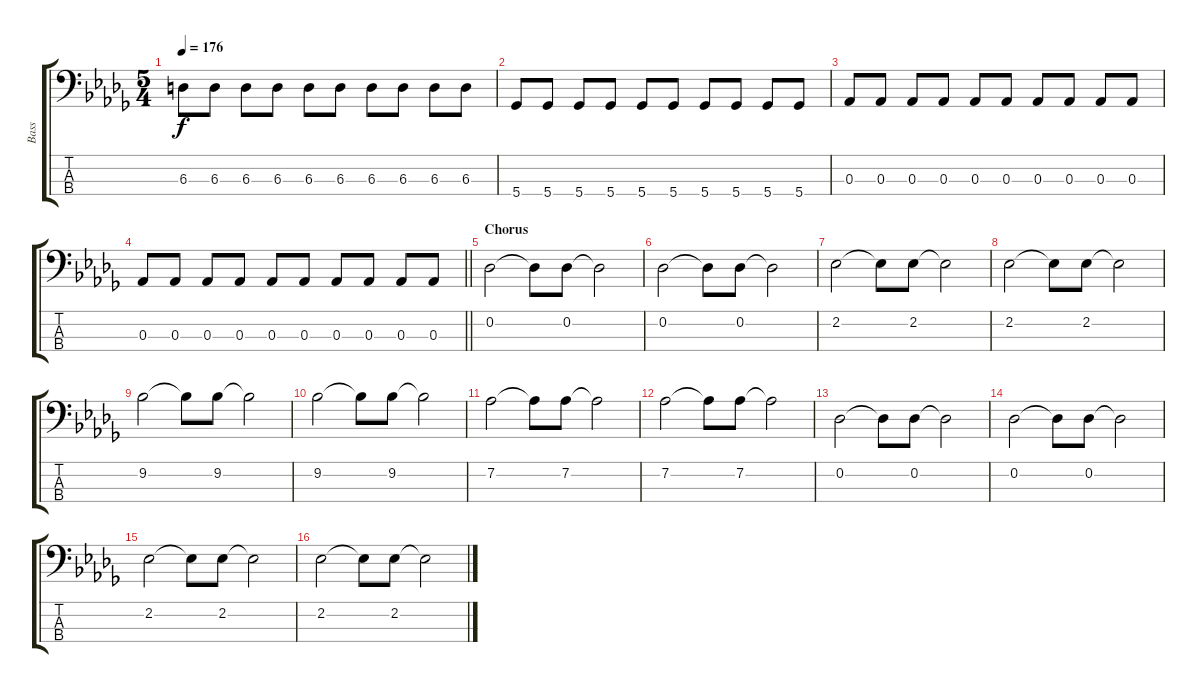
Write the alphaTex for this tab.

\track ("Bass" "Bass") {instrument electricbassfinger}
\staff {score tabs}
\tuning (Gb2 Db2 Ab1 Db1) {hide}
\ts (5 4)
\tempo 176
\clef f4
\ks db
6.3.8{dy f} 6.3.8 6.3.8 6.3.8 6.3.8 6.3.8 6.3.8 6.3.8 6.3.8 6.3.8 |
5.4.8 5.4.8 5.4.8 5.4.8 5.4.8 5.4.8 5.4.8 5.4.8 5.4.8 5.4.8 |
0.3.8 0.3.8 0.3.8 0.3.8 0.3.8 0.3.8 0.3.8 0.3.8 0.3.8 0.3.8 |
\barLineRight lightlight
0.3.8 0.3.8 0.3.8 0.3.8 0.3.8 0.3.8 0.3.8 0.3.8 0.3.8 0.3.8 |
\section ("" "Chorus")
0.2.2 0.2{t}.8 0.2.8 0.2{t}.2 |
0.2.2 0.2{t}.8 0.2.8 0.2{t}.2 |
2.2.2 2.2{t}.8 2.2.8 2.2{t}.2 |
2.2.2 2.2{t}.8 2.2.8 2.2{t}.2 |
9.2.2 9.2{t}.8 9.2.8 9.2{t}.2 |
9.2.2 9.2{t}.8 9.2.8 9.2{t}.2 |
7.2.2 7.2{t}.8 7.2.8 7.2{t}.2 |
7.2.2 7.2{t}.8 7.2.8 7.2{t}.2 |
0.2.2 0.2{t}.8 0.2.8 0.2{t}.2 |
0.2.2 0.2{t}.8 0.2.8 0.2{t}.2 |
2.2.2 2.2{t}.8 2.2.8 2.2{t}.2 |
2.2.2 2.2{t}.8 2.2.8 2.2{t}.2
